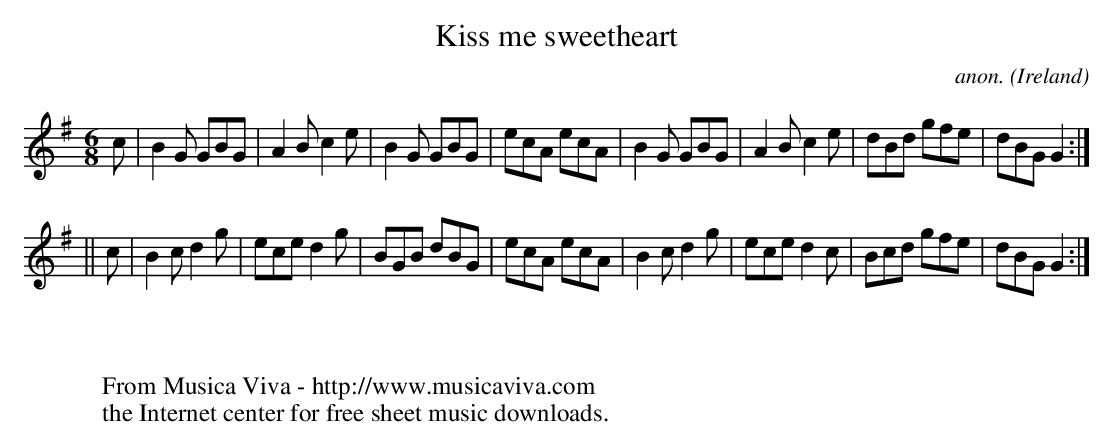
X:1
T:Kiss me sweetheart
C:anon.
O:Ireland
M:6/8
L:1/8
K:G
c|B2G GBG|A2B c2e|B2G GBG|ecA ecA|B2G GBG|A2B c2e|dBd gfe|dBG G2:|
||c|B2c d2g|ece d2g|BGB dBG|ecA ecA|B2c d2g|ece d2c|Bcd gfe|dBG G2:|
W:
W:
W:  From Musica Viva - http://www.musicaviva.com
W:  the Internet center for free sheet music downloads.
